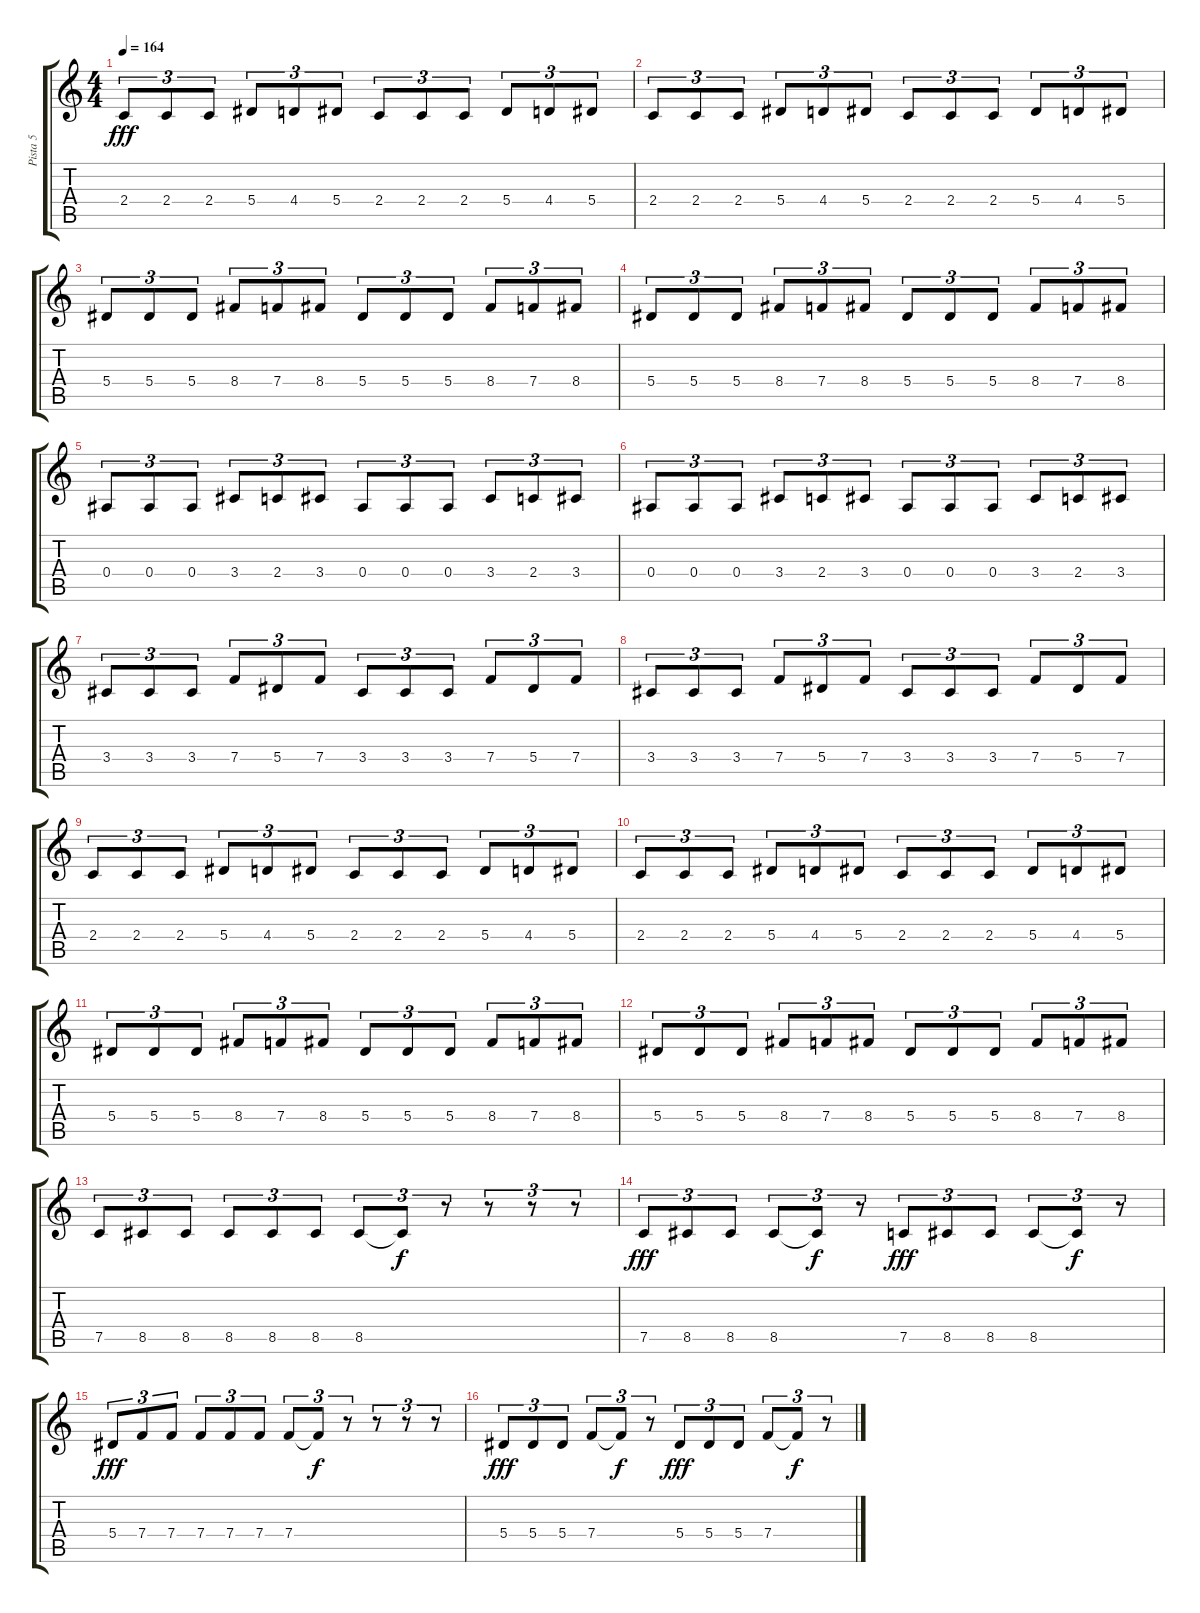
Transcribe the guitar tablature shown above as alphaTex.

\track ("Pista 5" "Pista 5") {instrument electricbassfinger}
\staff {score tabs}
\tuning (C4 G3 Eb3 Bb2 F2 C2) {hide}
\ts (4 4)
\tempo 164
\clef g2
\ks c
2.4.8{tu (3 2) dy fff} 2.4.8{tu (3 2)} 2.4.8{tu (3 2)} 5.4.8{tu (3 2)} 4.4.8{tu (3 2)} 5.4.8{tu (3 2)} 2.4.8{tu (3 2)} 2.4.8{tu (3 2)} 2.4.8{tu (3 2)} 5.4.8{tu (3 2)} 4.4.8{tu (3 2)} 5.4.8{tu (3 2)} |
2.4.8{tu (3 2)} 2.4.8{tu (3 2)} 2.4.8{tu (3 2)} 5.4.8{tu (3 2)} 4.4.8{tu (3 2)} 5.4.8{tu (3 2)} 2.4.8{tu (3 2)} 2.4.8{tu (3 2)} 2.4.8{tu (3 2)} 5.4.8{tu (3 2)} 4.4.8{tu (3 2)} 5.4.8{tu (3 2)} |
5.4.8{tu (3 2)} 5.4.8{tu (3 2)} 5.4.8{tu (3 2)} 8.4.8{tu (3 2)} 7.4.8{tu (3 2)} 8.4.8{tu (3 2)} 5.4.8{tu (3 2)} 5.4.8{tu (3 2)} 5.4.8{tu (3 2)} 8.4.8{tu (3 2)} 7.4.8{tu (3 2)} 8.4.8{tu (3 2)} |
5.4.8{tu (3 2)} 5.4.8{tu (3 2)} 5.4.8{tu (3 2)} 8.4.8{tu (3 2)} 7.4.8{tu (3 2)} 8.4.8{tu (3 2)} 5.4.8{tu (3 2)} 5.4.8{tu (3 2)} 5.4.8{tu (3 2)} 8.4.8{tu (3 2)} 7.4.8{tu (3 2)} 8.4.8{tu (3 2)} |
0.4.8{tu (3 2)} 0.4.8{tu (3 2)} 0.4.8{tu (3 2)} 3.4.8{tu (3 2)} 2.4.8{tu (3 2)} 3.4.8{tu (3 2)} 0.4.8{tu (3 2)} 0.4.8{tu (3 2)} 0.4.8{tu (3 2)} 3.4.8{tu (3 2)} 2.4.8{tu (3 2)} 3.4.8{tu (3 2)} |
0.4.8{tu (3 2)} 0.4.8{tu (3 2)} 0.4.8{tu (3 2)} 3.4.8{tu (3 2)} 2.4.8{tu (3 2)} 3.4.8{tu (3 2)} 0.4.8{tu (3 2)} 0.4.8{tu (3 2)} 0.4.8{tu (3 2)} 3.4.8{tu (3 2)} 2.4.8{tu (3 2)} 3.4.8{tu (3 2)} |
3.4.8{tu (3 2)} 3.4.8{tu (3 2)} 3.4.8{tu (3 2)} 7.4.8{tu (3 2)} 5.4.8{tu (3 2)} 7.4.8{tu (3 2)} 3.4.8{tu (3 2)} 3.4.8{tu (3 2)} 3.4.8{tu (3 2)} 7.4.8{tu (3 2)} 5.4.8{tu (3 2)} 7.4.8{tu (3 2)} |
3.4.8{tu (3 2)} 3.4.8{tu (3 2)} 3.4.8{tu (3 2)} 7.4.8{tu (3 2)} 5.4.8{tu (3 2)} 7.4.8{tu (3 2)} 3.4.8{tu (3 2)} 3.4.8{tu (3 2)} 3.4.8{tu (3 2)} 7.4.8{tu (3 2)} 5.4.8{tu (3 2)} 7.4.8{tu (3 2)} |
2.4.8{tu (3 2)} 2.4.8{tu (3 2)} 2.4.8{tu (3 2)} 5.4.8{tu (3 2)} 4.4.8{tu (3 2)} 5.4.8{tu (3 2)} 2.4.8{tu (3 2)} 2.4.8{tu (3 2)} 2.4.8{tu (3 2)} 5.4.8{tu (3 2)} 4.4.8{tu (3 2)} 5.4.8{tu (3 2)} |
2.4.8{tu (3 2)} 2.4.8{tu (3 2)} 2.4.8{tu (3 2)} 5.4.8{tu (3 2)} 4.4.8{tu (3 2)} 5.4.8{tu (3 2)} 2.4.8{tu (3 2)} 2.4.8{tu (3 2)} 2.4.8{tu (3 2)} 5.4.8{tu (3 2)} 4.4.8{tu (3 2)} 5.4.8{tu (3 2)} |
5.4.8{tu (3 2)} 5.4.8{tu (3 2)} 5.4.8{tu (3 2)} 8.4.8{tu (3 2)} 7.4.8{tu (3 2)} 8.4.8{tu (3 2)} 5.4.8{tu (3 2)} 5.4.8{tu (3 2)} 5.4.8{tu (3 2)} 8.4.8{tu (3 2)} 7.4.8{tu (3 2)} 8.4.8{tu (3 2)} |
5.4.8{tu (3 2)} 5.4.8{tu (3 2)} 5.4.8{tu (3 2)} 8.4.8{tu (3 2)} 7.4.8{tu (3 2)} 8.4.8{tu (3 2)} 5.4.8{tu (3 2)} 5.4.8{tu (3 2)} 5.4.8{tu (3 2)} 8.4.8{tu (3 2)} 7.4.8{tu (3 2)} 8.4.8{tu (3 2)} |
7.5.8{tu (3 2) balance 8} 8.5.8{tu (3 2)} 8.5.8{tu (3 2)} 8.5.8{tu (3 2)} 8.5.8{tu (3 2)} 8.5.8{tu (3 2)} 8.5.8{tu (3 2)} 8.5{t}.8{tu (3 2) dy f} r.8{tu (3 2)} r.8{tu (3 2)} r.8{tu (3 2)} r.8{tu (3 2)} |
7.5.8{tu (3 2) dy fff} 8.5.8{tu (3 2)} 8.5.8{tu (3 2)} 8.5.8{tu (3 2)} 8.5{t}.8{tu (3 2) dy f} r.8{tu (3 2)} 7.5.8{tu (3 2) dy fff} 8.5.8{tu (3 2)} 8.5.8{tu (3 2)} 8.5.8{tu (3 2)} 8.5{t}.8{tu (3 2) dy f} r.8{tu (3 2)} |
5.4.8{tu (3 2) dy fff} 7.4.8{tu (3 2)} 7.4.8{tu (3 2)} 7.4.8{tu (3 2)} 7.4.8{tu (3 2)} 7.4.8{tu (3 2)} 7.4.8{tu (3 2)} 7.4{t}.8{tu (3 2) dy f} r.8{tu (3 2)} r.8{tu (3 2)} r.8{tu (3 2)} r.8{tu (3 2)} |
5.4.8{tu (3 2) dy fff} 5.4.8{tu (3 2)} 5.4.8{tu (3 2)} 7.4.8{tu (3 2)} 7.4{t}.8{tu (3 2) dy f} r.8{tu (3 2)} 5.4.8{tu (3 2) dy fff} 5.4.8{tu (3 2)} 5.4.8{tu (3 2)} 7.4.8{tu (3 2)} 7.4{t}.8{tu (3 2) dy f} r.8{tu (3 2)}
